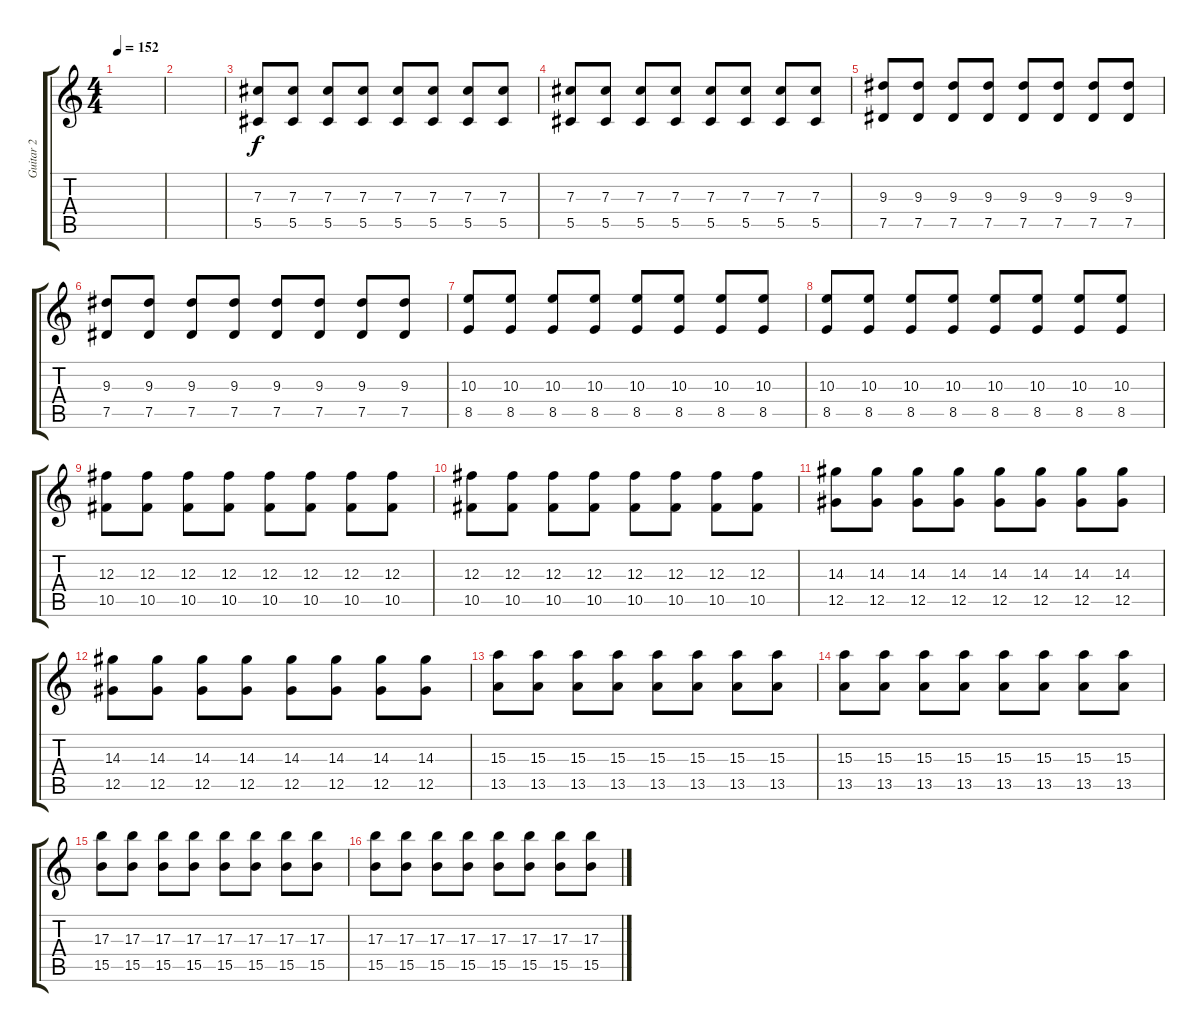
\track ("Guitar 2" "Guitar 2") {instrument electricguitarjazz}
\staff {score tabs}
\tuning (Eb4 Bb3 Gb3 Db3 Ab2 Db2) {hide}
\ts (4 4)
\tempo 152
\clef g2
\ks c
|
|
(7.3 5.5).8{volume 9 instrument distortionguitar} (7.3 5.5).8 (7.3 5.5).8 (7.3 5.5).8 (7.3 5.5).8 (7.3 5.5).8 (7.3 5.5).8 (7.3 5.5).8 |
(7.3 5.5).8 (7.3 5.5).8 (7.3 5.5).8 (7.3 5.5).8 (7.3 5.5).8 (7.3 5.5).8 (7.3 5.5).8 (7.3 5.5).8 |
(9.3 7.5).8 (9.3 7.5).8 (9.3 7.5).8 (9.3 7.5).8 (9.3 7.5).8 (9.3 7.5).8 (9.3 7.5).8 (9.3 7.5).8 |
(9.3 7.5).8 (9.3 7.5).8 (9.3 7.5).8 (9.3 7.5).8 (9.3 7.5).8 (9.3 7.5).8 (9.3 7.5).8 (9.3 7.5).8 |
(10.3 8.5).8 (10.3 8.5).8 (10.3 8.5).8 (10.3 8.5).8 (10.3 8.5).8 (10.3 8.5).8 (10.3 8.5).8 (10.3 8.5).8 |
(10.3 8.5).8 (10.3 8.5).8 (10.3 8.5).8 (10.3 8.5).8 (10.3 8.5).8 (10.3 8.5).8 (10.3 8.5).8 (10.3 8.5).8 |
(12.3 10.5).8 (12.3 10.5).8 (12.3 10.5).8 (12.3 10.5).8 (12.3 10.5).8 (12.3 10.5).8 (12.3 10.5).8 (12.3 10.5).8 |
(12.3 10.5).8 (12.3 10.5).8 (12.3 10.5).8 (12.3 10.5).8 (12.3 10.5).8 (12.3 10.5).8 (12.3 10.5).8 (12.3 10.5).8 |
(14.3 12.5).8 (14.3 12.5).8 (14.3 12.5).8 (14.3 12.5).8 (14.3 12.5).8 (14.3 12.5).8 (14.3 12.5).8 (14.3 12.5).8 |
(14.3 12.5).8 (14.3 12.5).8 (14.3 12.5).8 (14.3 12.5).8 (14.3 12.5).8 (14.3 12.5).8 (14.3 12.5).8 (14.3 12.5).8 |
(15.3 13.5).8 (15.3 13.5).8 (15.3 13.5).8 (15.3 13.5).8 (15.3 13.5).8 (15.3 13.5).8 (15.3 13.5).8 (15.3 13.5).8 |
(15.3 13.5).8 (15.3 13.5).8 (15.3 13.5).8 (15.3 13.5).8 (15.3 13.5).8 (15.3 13.5).8 (15.3 13.5).8 (15.3 13.5).8 |
(17.3 15.5).8 (17.3 15.5).8 (17.3 15.5).8 (17.3 15.5).8 (17.3 15.5).8 (17.3 15.5).8 (17.3 15.5).8 (17.3 15.5).8 |
(17.3 15.5).8 (17.3 15.5).8 (17.3 15.5).8 (17.3 15.5).8 (17.3 15.5).8 (17.3 15.5).8 (17.3 15.5).8 (17.3 15.5).8
